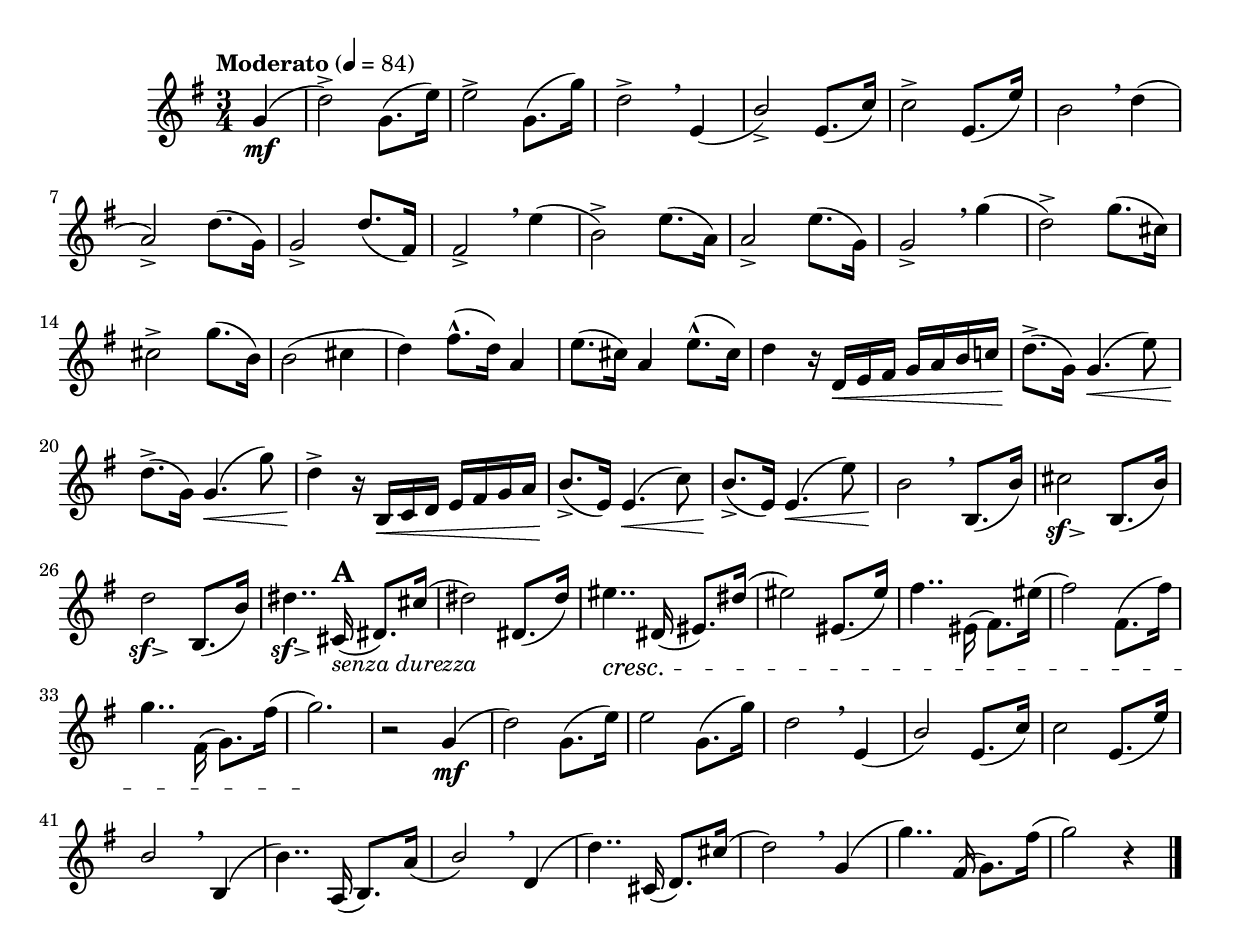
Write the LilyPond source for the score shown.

\version "2.22.0"

\version "2.24.0"

#(begin

(define sf-accent-markup #{
  \markup {
    \concat {
      \dynamic "sf"
      \hspace #0.25
      \raise #0.5 \musicglyph #"scripts.sforzato"
    }
  }
#})

(append! default-script-alist
  (list
    `(sf-accent
      . (
          (stencil . ,ly:text-interface::print)
          (text . ,sf-accent-markup)
          (avoid-slur . around)
          (padding . 0.3)
          (direction . ,DOWN)))))

(define sf-accent (make-articulation 'sf-accent))

)


\relative g' {
  \language "english"

  \transposition f

  \tempo "Moderato" 4=84

  \key g \major
  \time 3/4

  #(define measures-one-to-five #{
    d'2) g,8.( e'16) |
    e2 g,8.( g'16) |
    d2 \breathe e,4( |
    \stemUp b'2) \stemNeutral e,8.( c'16) |
    c2 e,8.( e'16) |
    b2 \breathe
  #})

  <<
    {
      \partial 4 { g4( \mf } |
      \measures-one-to-five d4( |
    }
    {
      s4 |
      \repeat unfold 5 { s2-> s4 | }
    }
  >>

  a2->) d8.( g,16) |
  g2-> d'8.( f-sharp,16) |
  f-sharp2-> \breathe e'4( |
  b2->) e8.( a,16) |
  a2-> e'8.( g,16) |
  g2-> \breathe g'4( |
  d2->) g8.( c-sharp,16) |
  c-sharp2-> g'8.( b,16) |
  b2( c-sharp4 |
  d4) f-sharp8.-^( d16) a4 |
  e'8.( c-sharp16) a4 e'8.-^( c-sharp16) |
  d4 r16 d, \< e f-sharp g a b c! |

  d8.->( \! g,16) 4.( \< e'8) |
  d8.->( \! g,16) 4.( \< g'8) |
  d4-> \! r16 b, \< c d e f-sharp g a |
  b8.->( \! e,16) 4.( \< c'8) |

  b8.->( % This accent is not in the printed edition.
    \! e,16) 4.( \< e'8) |

  b2 \! \breathe b,8.( b'16) |

  c-sharp2\sf-accent b,8.( b'16) |
  d2\sf-accent b,8.( b'16) |
  d-sharp4..\sf-accent c-sharp,16^\markup { \fontsize #2 \bold "A" }_\markup { \italic "senza durezza" }( d-sharp8.) c-sharp'16( |
  d-sharp2) d-sharp,8.( d-sharp'16) |
  e-sharp4.. \cresc d-sharp,16( e-sharp8.) d-sharp'16( |
  e-sharp2) e-sharp,8.( e-sharp'16) |
  f-sharp4.. \stemDown e-sharp,16( \stemNeutral f-sharp8.) e-sharp'16( |
  f-sharp2) f-sharp,8.( f-sharp'16) |
  g4.. \stemDown f-sharp,16( \stemNeutral g8.) f-sharp'16( |
  g2.) \! |

  r2 g,4( \mf |
  <<
    { \measures-one-to-five b,4( | }
    {
      s2.*5 |
      \stemUp s2 \stemNeutral
    }
  >>
  b'4..) a,16( b8.) a'16( |
  \stemUp b2) \stemNeutral \breathe d,4( |
  d'4..) c-sharp,16( d8.) c-sharp'16( |
  d2) \breathe g,4( |
  g'4..) f-sharp,16( g8.) f-sharp'16( |
  g2) r4 | \bar "|."
}
